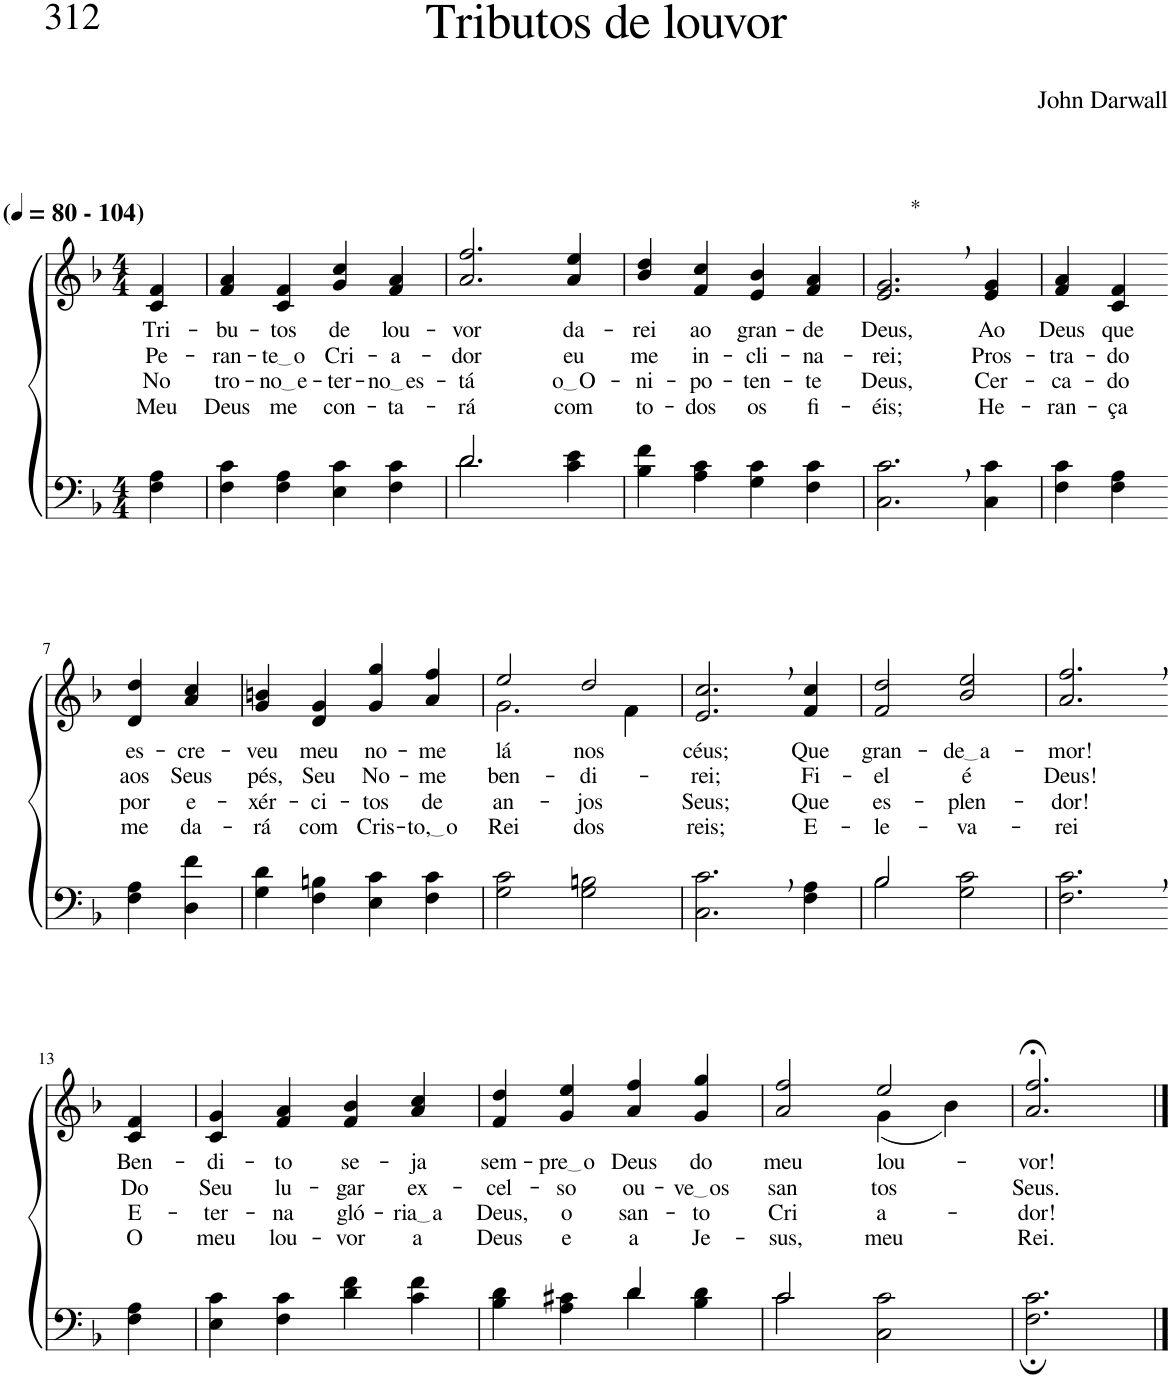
**kern	**kern	**text	**text	**text	**text
*part2	*part1	*part1	*part1	*part1	*part1
*staff2	*staff1	*staff1	*staff1	*staff1	*staff1
*I"Parte III e IV	*I"Parte I e II	*	*	*	*
*clefF4	*clefG2	*	*	*	*
*Trd2c3	*Trd2c3	*	*	*	*
*k[b-]	*k[b-]	*	*	*	*
*M4/4	*M4/4	*	*	*	*
*MM80	*MM80	*	*	*	*
=1	=1	=1	=1	=1	=1
!	!LO:TX:a:B:t=(	!	!	!	!
!	!LO:TX:a:B:t=- 104)	!	!	!	!
!	!	!LO:LY:b	!LO:LY:b	!LO:LY:b	!LO:LY:b
4F\ 4A\	4c/ 4f/	Tri-	Pe-	No	Meu
=2	=2	=2	=2	=2	=2
!	!	!LO:LY:b	!LO:LY:b	!LO:LY:b	!LO:LY:b
4F\ 4c\	4f/ 4a/	-bu-	-ran-	tro-	Deus
!	!	!LO:LY:b	!LO:LY:b	!LO:LY:b	!LO:LY:b
4F\ 4A\	4c/ 4f/	-tos	te o	no e	me
!	!	!LO:LY:b	!LO:LY:b	!LO:LY:b	!LO:LY:b
4E\ 4c\	4g/ 4cc/	de	Cri-	-ter-	con-
!	!	!LO:LY:b	!LO:LY:b	!LO:LY:b	!LO:LY:b
4F\ 4c\	4f/ 4a/	lou-	-a-	no es	-ta-
=3	=3	=3	=3	=3	=3
*^	*	*	*	*	*
!	!	!	!LO:LY:b	!LO:LY:b	!LO:LY:b	!LO:LY:b
2.d/	2.d\	2.a/ 2.ff/	-vor	-dor	-tá	-rá
!	!	!	!LO:LY:b	!LO:LY:b	!LO:LY:b	!LO:LY:b
4ryy	4c\ 4e\	4a/ 4ee/	da-	eu	o O	com
=4	=4	=4	=4	=4	=4	=4
!	!	!	!LO:LY:b	!LO:LY:b	!LO:LY:b	!LO:LY:b
*v	*v	*	*	*	*	*
4B-\ 4f\	4b-/ 4dd/	-rei	me	-ni-	to-
!	!	!LO:LY:b	!LO:LY:b	!LO:LY:b	!LO:LY:b
4A\ 4c\	4f/ 4cc/	ao	in-	-po-	-dos
!	!	!LO:LY:b	!LO:LY:b	!LO:LY:b	!LO:LY:b
4G\ 4c\	4e/ 4b-/	gran-	-cli-	-ten-	os
!	!	!LO:LY:b	!LO:LY:b	!LO:LY:b	!LO:LY:b
4F\ 4c\	4f/ 4a/	-de	-na-	-te	fi-
=5	=5	=5	=5	=5	=5
!	!LO:TX:a:t=*	!	!	!	!
!	!	!LO:LY:b	!LO:LY:b	!LO:LY:b	!LO:LY:b
2.C\, 2.c\,	2.e/, 2.g/,	Deus,	-rei;	Deus,	-éis;
!	!	!LO:LY:b	!LO:LY:b	!LO:LY:b	!LO:LY:b
4C\ 4c\	4e/ 4g/	Ao	Pros-	Cer-	He-
=6	=6	=6	=6	=6	=6
!	!	!LO:LY:b	!LO:LY:b	!LO:LY:b	!LO:LY:b
4F\ 4c\	4f/ 4a/	Deus	-tra-	-ca-	-ran-
!	!	!LO:LY:b	!LO:LY:b	!LO:LY:b	!LO:LY:b
4F\ 4A\	4c/ 4f/	que	-do	-do	-ça
!!LO:LB:g=z
=7-	=7-	=7-	=7-	=7-	=7-
!	!	!LO:LY:b	!LO:LY:b	!LO:LY:b	!LO:LY:b
4F\ 4A\	4d/ 4dd/	es-	aos	por	me
!	!	!LO:LY:b	!LO:LY:b	!LO:LY:b	!LO:LY:b
4D\ 4f\	4a/ 4cc/	-cre-	Seus	e-	da-
=8	=8	=8	=8	=8	=8
!	!	!LO:LY:b	!LO:LY:b	!LO:LY:b	!LO:LY:b
4G\ 4d\	4g/ 4bn/	-veu	pés,	-xér-	-rá
!	!	!LO:LY:b	!LO:LY:b	!LO:LY:b	!LO:LY:b
4F\ 4Bn\	4d/ 4g/	meu	Seu	-ci-	com
!	!	!LO:LY:b	!LO:LY:b	!LO:LY:b	!LO:LY:b
4E\ 4c\	4g/ 4gg/	no-	No-	-tos	Cris-
!	!	!LO:LY:b	!LO:LY:b	!LO:LY:b	!LO:LY:b
4F\ 4c\	4a/ 4ff/	-me	-me	de	to, o
=9	=9	=9	=9	=9	=9
*	*^	*	*	*	*
!	!	!	!LO:LY:b	!LO:LY:b	!LO:LY:b	!LO:LY:b
2G\ 2c\	2ee/	2.g\	lá	ben-	an-	Rei
!	!	!	!LO:LY:b	!LO:LY:b	!LO:LY:b	!LO:LY:b
2G\ 2Bn\	2dd/	.	nos	-di-	-jos	dos
.	.	4f\	.	.	.	.
=10	=10	=10	=10	=10	=10	=10
!	!	!	!LO:LY:b	!LO:LY:b	!LO:LY:b	!LO:LY:b
*	*v	*v	*	*	*	*
2.C\, 2.c\,	2.e/, 2.cc/,	céus;	-rei;	Seus;	reis;
!	!	!LO:LY:b	!LO:LY:b	!LO:LY:b	!LO:LY:b
4F\ 4A\	4f/ 4cc/	Que	Fi-	Que	E-
=11	=11	=11	=11	=11	=11
*^	*	*	*	*	*
!	!	!	!LO:LY:b	!LO:LY:b	!LO:LY:b	!LO:LY:b
2B-/	2B-\	2f/ 2dd/	gran-	-el	es-	-le-
!	!	!	!LO:LY:b	!LO:LY:b	!LO:LY:b	!LO:LY:b
2ryy	2G\ 2c\	2b-/ 2ee/	de a	é	-plen-	-va-
=12	=12	=12	=12	=12	=12	=12
!	!	!	!LO:LY:b	!LO:LY:b	!LO:LY:b	!LO:LY:b
*v	*v	*	*	*	*	*
2.F\, 2.c\,	2.a/, 2.ff/,	-mor!	Deus!	-dor!	-rei
!!LO:LB:g=z
=13-	=13-	=13-	=13-	=13-	=13-
!	!	!LO:LY:b	!LO:LY:b	!LO:LY:b	!LO:LY:b
4F\ 4A\	4c/ 4f/	Ben-	Do	E-	O
=14	=14	=14	=14	=14	=14
!	!	!LO:LY:b	!LO:LY:b	!LO:LY:b	!LO:LY:b
4E\ 4c\	4c/ 4g/	-di-	Seu	-ter-	meu
!	!	!LO:LY:b	!LO:LY:b	!LO:LY:b	!LO:LY:b
4F\ 4c\	4f/ 4a/	-to	lu-	-na	lou-
!	!	!LO:LY:b	!LO:LY:b	!LO:LY:b	!LO:LY:b
4d\ 4f\	4f/ 4b-/	se-	-gar	gló-	-vor
!	!	!LO:LY:b	!LO:LY:b	!LO:LY:b	!LO:LY:b
4c\ 4f\	4a/ 4cc/	-ja	ex-	ria a	a
=15	=15	=15	=15	=15	=15
*^	*	*	*	*	*
!	!	!	!LO:LY:b	!LO:LY:b	!LO:LY:b	!LO:LY:b
2ryy	4B-\ 4d\	4f/ 4dd/	sem-	-cel-	Deus,	Deus
!	!	!	!LO:LY:b	!LO:LY:b	!LO:LY:b	!LO:LY:b
.	4A\ 4c#X\	4g/ 4ee/	pre o	-so	o	e
!	!	!	!LO:LY:b	!LO:LY:b	!LO:LY:b	!LO:LY:b
4d/	4d\	4a/ 4ff/	Deus	ou-	san-	a
!	!	!	!LO:LY:b	!LO:LY:b	!LO:LY:b	!LO:LY:b
4ryy	4B-\ 4d\	4g/ 4gg/	do	ve os	-to	Je-
=16	=16	=16	=16	=16	=16	=16
!	!	!	!LO:LY:b	!LO:LY:b	!LO:LY:b	!LO:LY:b
*	*	*^	*	*	*	*
2c/	2c\	2a/ 2ff/	2ryy	meu	san-	Cri-	-sus,
!	!	!	!	!LO:LY:b	!LO:LY:b	!LO:LY:b	!LO:LY:b
2ryy	2C\ 2c\	2ee/	(4g\	lou-	-tos	-a-	meu
.	.	.	4b-\)	.	.	.	.
*v	*v	*	*	*	*	*	*
=17	=17	=17	=17	=17	=17	=17
!	!	!	!LO:LY:b	!LO:LY:b	!LO:LY:b	!LO:LY:b
*	*v	*v	*	*	*	*
2.F\; 2.c\;	2.a/;< 2.ff/;<	-vor!	Seus.	-dor!	Rei.
==	==	==	==	==	==
*-	*-	*-	*-	*-	*-
